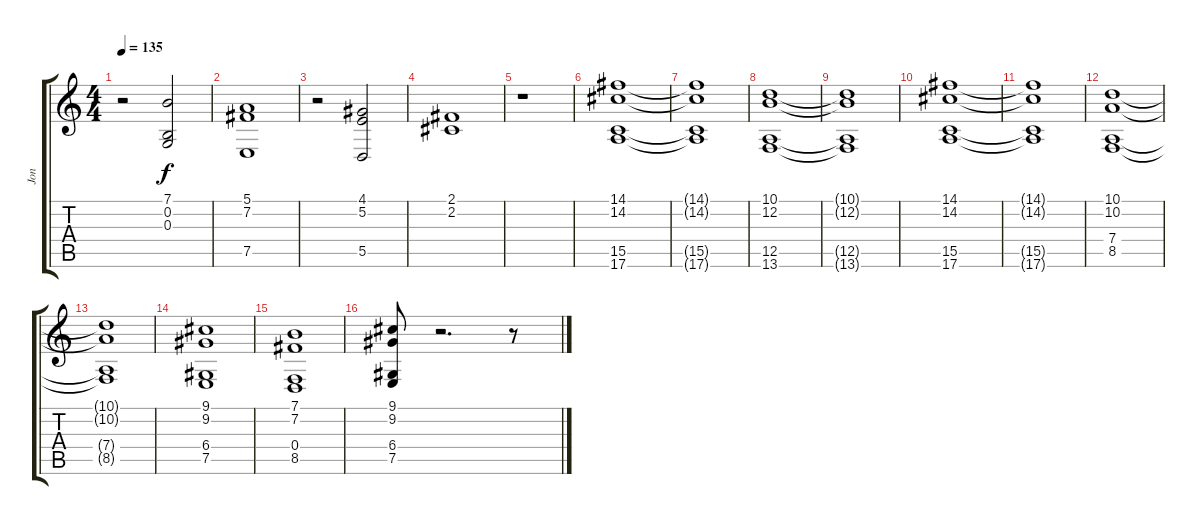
\track ("Jon" "Jon") {instrument drawbarorgan}
\staff {score tabs}
\tuning (E4 B3 G3 D3 A2 E2) {hide}
\ts (4 4)
\tempo 135
\clef g2
\ks c
r.2{dy f} (7.1 0.2 0.3).2 |
(5.1 7.2 7.5).1 |
r.2 (4.1 5.2 5.5).2 |
(2.1 2.2).1 |
r.1 |
(14.1 14.2 15.5 17.6).1 |
(14.1{t} 14.2{t} 15.5{t} 17.6{t}).1 |
(10.1 12.2 12.5 13.6).1 |
(10.1{t} 12.2{t} 12.5{t} 13.6{t}).1 |
(14.1 14.2 15.5 17.6).1 |
(14.1{t} 14.2{t} 15.5{t} 17.6{t}).1 |
(10.1 10.2 7.4 8.5).1 |
(10.1{t} 10.2{t} 7.4{t} 8.5{t}).1 |
(9.1 9.2 6.4 7.5).1 |
(7.1 7.2 0.4 8.5).1 |
(9.1 9.2 6.4 7.5).8 r.2{d} r.8
